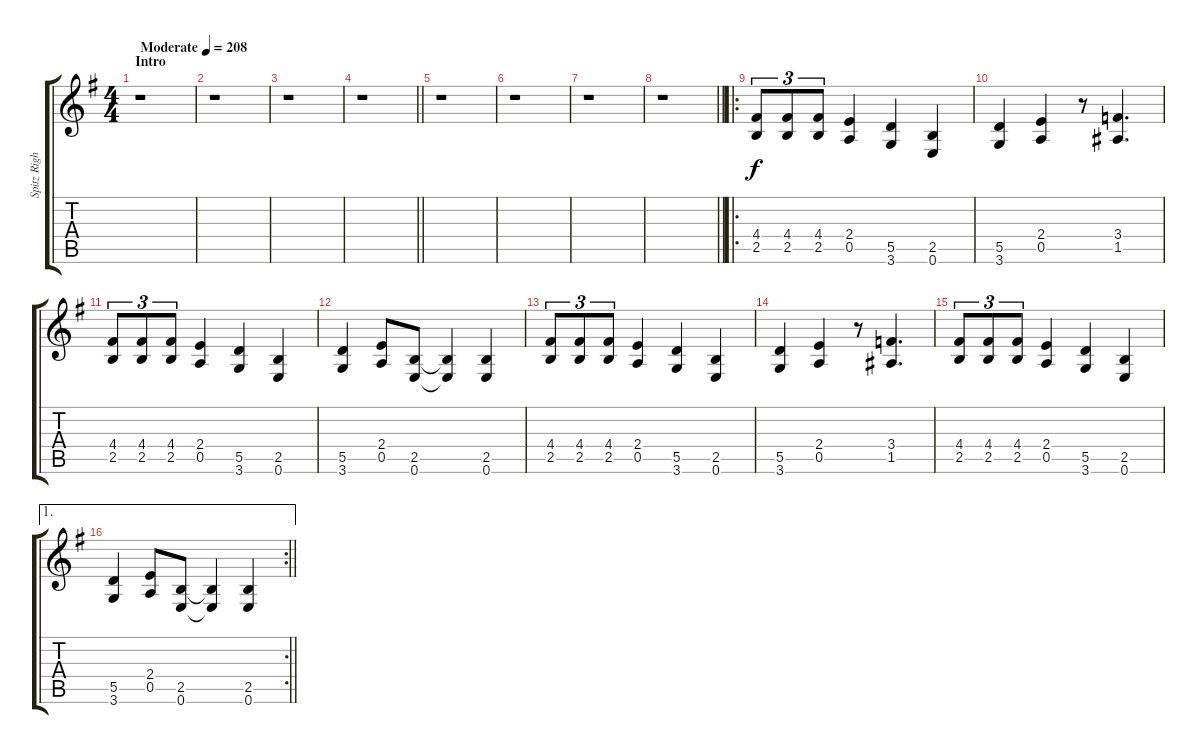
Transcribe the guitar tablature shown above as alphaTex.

\track ("Spitz Right Rhy" "Spitz Righ") {instrument distortionguitar}
\staff {score tabs}
\tuning (E4 B3 G3 D3 A2 E2) {hide}
\ts (4 4)
\section ("" "Intro")
\tempo (208 "Moderate")
\clef g2
\ks g
r.1{dy f instrument distortionguitar} |
r.1 |
r.1 |
\barLineRight lightlight
r.1 |
r.1 |
r.1 |
r.1 |
\barLineRight lightlight
r.1 |
\ro
(4.4 2.5).8{tu (3 2)} (4.4 2.5).8{tu (3 2)} (4.4 2.5).8{tu (3 2)} (2.4 0.5).4 (5.5 3.6).4 (2.5 0.6).4 |
(5.5 3.6).4 (2.4 0.5).4 r.8 (3.4 1.5).4{d} |
(4.4 2.5).8{tu (3 2)} (4.4 2.5).8{tu (3 2)} (4.4 2.5).8{tu (3 2)} (2.4 0.5).4 (5.5 3.6).4 (2.5 0.6).4 |
(5.5 3.6).4 (2.4 0.5).8 (2.5 0.6).8 (2.5{t} 0.6{t}).4 (2.5 0.6).4 |
(4.4 2.5).8{tu (3 2)} (4.4 2.5).8{tu (3 2)} (4.4 2.5).8{tu (3 2)} (2.4 0.5).4 (5.5 3.6).4 (2.5 0.6).4 |
(5.5 3.6).4 (2.4 0.5).4 r.8 (3.4 1.5).4{d} |
(4.4 2.5).8{tu (3 2)} (4.4 2.5).8{tu (3 2)} (4.4 2.5).8{tu (3 2)} (2.4 0.5).4 (5.5 3.6).4 (2.5 0.6).4 |
\ae 1
\rc 2
\barLineRight lightlight
(5.5 3.6).4 (2.4 0.5).8 (2.5 0.6).8 (2.5{t} 0.6{t}).4 (2.5 0.6).4
